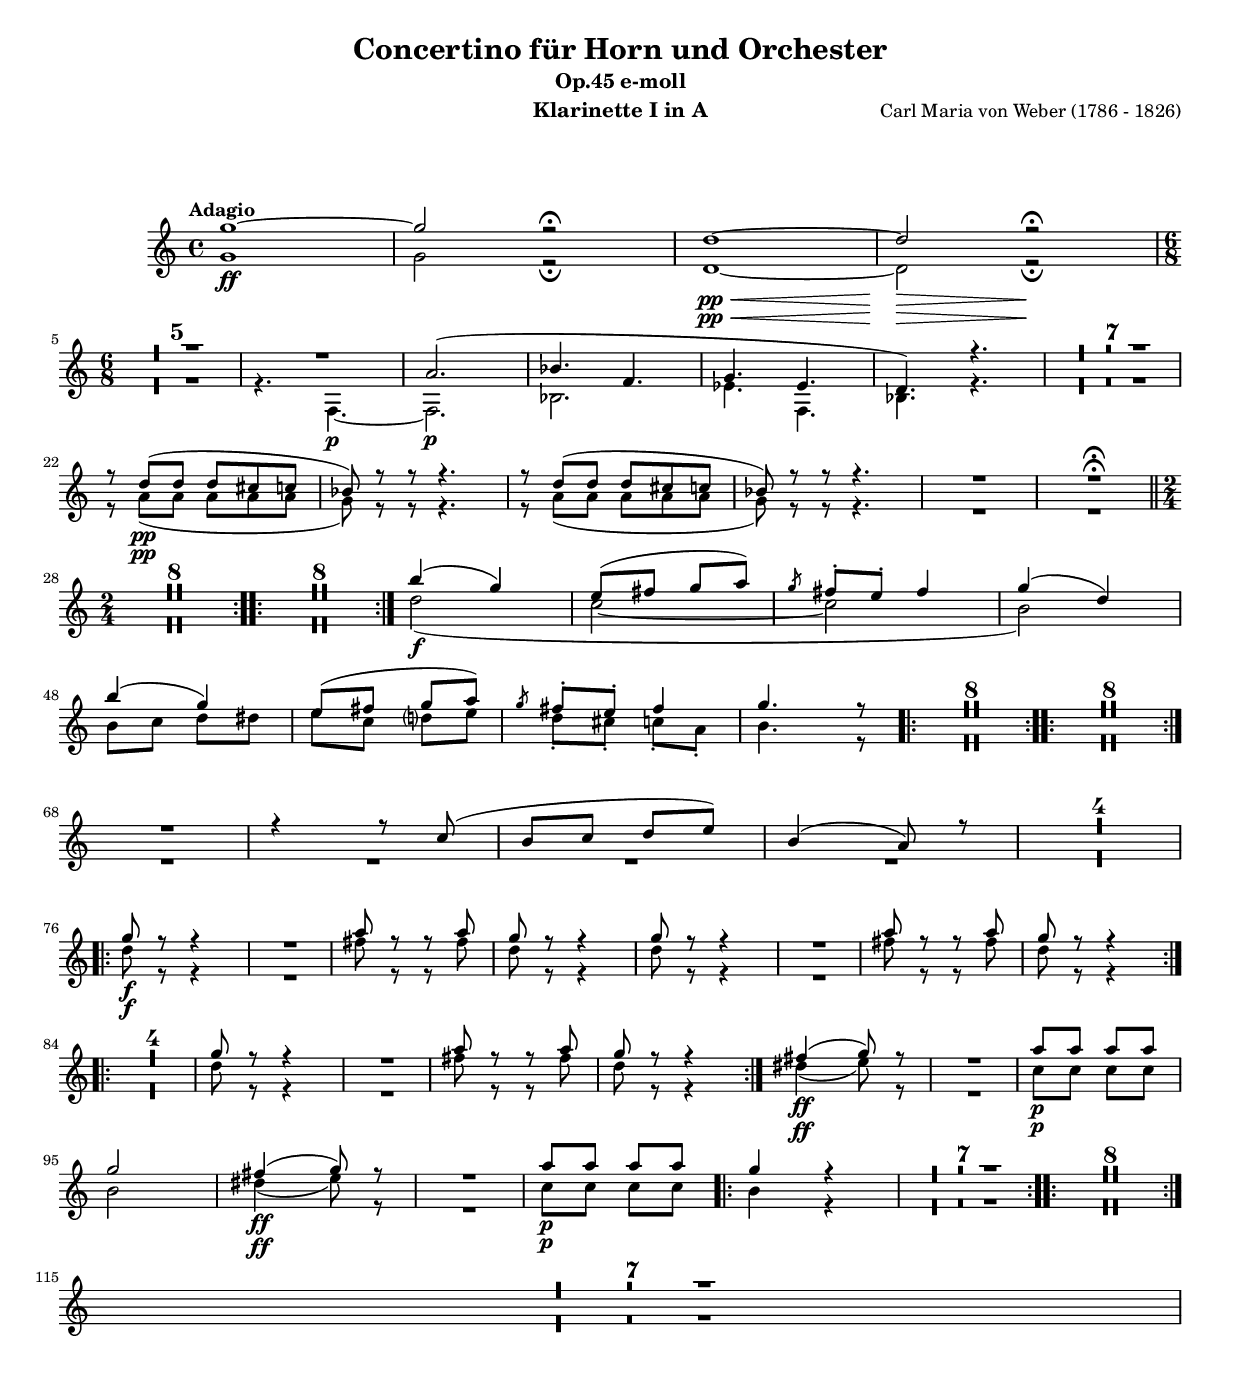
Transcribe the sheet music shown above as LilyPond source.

\version "2.18.2"
\language "deutsch"

\paper {
    top-margin = 10\mm
    bottom-margin = 10\mm
    left-margin = 10\mm
    right-margin = 10\mm
    ragged-last = ##f
}

\header{
  title = "Concertino für Horn und Orchester"
  subtitle = "Op.45 e-moll"
  composerShort = "Carl Maria von Weber"
  composer = "Carl Maria von Weber (1786 - 1826)"
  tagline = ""
}

% Adapt this for automatic line-breaks
mBreak = {}
mBreak = { \break }
#(set-global-staff-size 16)

% Useful snippets
pCresc = _\markup { \dynamic p \italic "cresc." }
mfDim = _\markup { \dynamic mf \italic "dim." }
fCantabile = _\markup { \dynamic f \italic "cantabile" }
smorz = _\markup { \italic "smorz." }
sempreFf = _\markup { \italic "sempre" \dynamic ff }
sempreFff = _\markup { \italic "sempre" \dynamic fff }
pocoF = _\markup { \italic "poco" \dynamic f }
ffz = _\markup { \dynamic { ffz } } 
crescMolto = _\markup { \italic "cresc. molto" }
pMoltoCresc = _\markup { \dynamic p \italic "molto cresc." }
sempreCresc = _\markup { \italic "sempre cresc." }
ppEspr = _\markup { \dynamic pp \italic "espr." }
ppiuEspress = _\markup { \dynamic p \italic "più espress." }
pocoCresc = _\markup { \italic "poco cresc." }
mfEspress = _\markup { \dynamic mf \italic "espress." }
pEspress = _\markup { \dynamic p \italic "espress." }
string = ^\markup { \italic "string." }
stringendo = ^\markup { \italic "stringendo" }
pocoString = ^\markup { \italic "poco string." }
sempreStringendo = ^\markup { \italic "sempre stringendo" }
sempreString = ^\markup { \italic "sempre string." }
tuttaForza = _\markup { \italic "tutta forza" }
allargando = _\markup { \italic "allargando" }
pocoMenoMosso = ^\markup {\italic \bold {"Poco meno mosso."} }
rit = ^\markup {\italic {"rit."} }
rall = ^\markup {\italic {"rall."} }
riten = ^\markup {\italic {"riten."} }
ritATempo = ^\markup { \center-align \italic {"  rit. a tempo"} }
aTempo = ^\markup { \italic {"a tempo"} }
moltoRit = ^\markup { \italic {"molto rit."} }
pocoRit = ^\markup {\italic {"poco rit."} }
pocoRiten = ^\markup {\italic {"poco riten."} }
sec = ^\markup {\italic {"sec."} }
pocoRall = ^\markup {\italic {"poco rall."} }
pocoAPocoRall = ^\markup {\italic {"poco a poco rall."} }
pocoAPocoAccel = ^\markup {\italic {"poco a poco accel."} }
pocoAPocoAccelAlD = ^\markup {\italic {"poco a poco accel. al D"} }
sempreAccel = ^\markup {\italic {"sempre accel."} }
solo = ^\markup { "Solo" }
piuF = _\markup { \italic "più" \dynamic f }
piuP = _\markup { \italic "più" \dynamic p }
lento = ^\markup { \italic "Lento" }
accel = ^\markup { \bold { "accel." } }
tempoPrimo = ^\markup { \italic { "Tempo I" } }

% Adapted from http://lsr.di.unimi.it/LSR/Snippet?id=655
% Make title, subtitle, instrument appear on pages other than the first
#(define (part-not-first-page layout props arg)
   (if (not (= (chain-assoc-get 'page:page-number props -1)
               (ly:output-def-lookup layout 'first-page-number)))
       (interpret-markup layout props arg)
       empty-stencil))

\paper {
  oddHeaderMarkup = \markup
  \fill-line {
    " "
    \on-the-fly #part-not-first-page \fontsize #-1.0 \concat {
      \fromproperty #'header:composerShort
      "     -     "
      \fromproperty #'header:title
      "     -     "
      \fromproperty #'header:instrument
    }
    \on-the-fly #print-page-number-check-first \fromproperty #'page:page-number-string
  }
  evenHeaderMarkup = \markup
  \fill-line {
    \on-the-fly #print-page-number-check-first \fromproperty #'page:page-number-string
    \on-the-fly #part-not-first-page \fontsize #-1.0 \concat {
      \fromproperty #'header:composerShort
      "     -     "
      \fromproperty #'header:title
      "     -     "
      \fromproperty #'header:instrument
    }
    " "
  }
  % Distance between title stuff and music
  markup-system-spacing.basic-distance = #12
  markup-system-spacing.minimum-distance = #12
  markup-system-spacing.padding = #10
  % Distance between music systems
  system-system-spacing.basic-distance = #14
  system-system-spacing.minimum-distance = #14
  % system-system-spacing.padding = #10
  
}

% ---------------------------------------------------------

clarinet_I = {
  \set Score.markFormatter = #format-mark-alphabet
  \accidentalStyle Score.modern-cautionary
  \compressFullBarRests
  \defaultTimeSignature
  \time 4/4
  \tempo "Adagio"
  \key c \major
  \clef violin
  \relative c' {
    % p1 1
    g''1\ff~ |
    g2 r \fermata |
    d1\pp\<~ |
    d2\> r\! \fermata
    \mBreak
    
    % p1 2
    \time 6/8
    R1*6/8*6 |
    a2.(\p |
    b4. f |
    g4. es |
    d4.) r |
    R1*6/8*7 |
    \mBreak
    
    %p1 3
    r8 d'(\pp d d cis c |
    b8) r8 r r4. |
    r8 d( d d cis c |
    b8) r8 r r4. |
    R1*6/8 |
    R1*6/8  \fermataMarkup |
    \bar "||"
    \mBreak
    
    %p1 4
    \time 2/4
    \repeat volta 2 {
      R1*2/4*8
    }
    \repeat volta 2 {
      R1*2/4*8
    }
    h'4( g) |
    e8( fis g a) |
    \slashedGrace g8 fis8-. e-. fis4 |
    g4( d) |
    \mBreak
    
    %p1 5
    h'4( g) |
    e8( fis g a) |
    \slashedGrace g8 fis8-. e-. fis4 |
    g4. r8 |
    \repeat volta 2 {
      R1*2/4*8
    }
    \repeat volta 2 {
      R1*2/4*8
    }
    \mBreak
    
    %p1 6
    R1*2/4 |
    r4 r8 c,( |
    h c d e) |
    h4( a8) r |
    R1*2/4*4 |
    \mBreak
    
    %p1 7
    \repeat volta 2 {
      g'8\f r r4 |
      R1*2/4 |
      a8 r r a |
      g8 r r4 |
      g8 r r4 |
      R1*2/4 |
      a8 r r a |
      g8 r r4 |
    }
    \mBreak
    
    %p1 8
    \repeat volta 4 {
      R1*2/4*4 |
      g8 r r4 |
      R1*2/4 |
      a8 r r a |
      g8 r r4 |
    }
    fis4(\ff g8) r |
    R1*2/4 |
    a8\p a a a |
    \mBreak
    
    %p1 9
    g2 |
    fis4(\ff g8) r |
    R1*2/4 |
    a8\p a a a |
    \repeat volta 2 {
      g4 r |
      R1*2/4*7 |
    }
    \repeat volta 2 {
      R1*2/4*8 |
    }
    \mBreak
    
    %p10
    R1*2/4*7
    \mBreak
  }
}

clarinet_II = {
  \set Score.markFormatter = #format-mark-alphabet
  \accidentalStyle Score.modern-cautionary
  \compressFullBarRests
  \defaultTimeSignature
  \time 4/4
  \tempo "Adagio"
  \key c \major
  \clef violin
  \relative c' {
    % p1 1
    g'1 |
    g2 r \fermata |
    d1\pp\<~ |
    d2\> r\! \fermata
    \mBreak
    
    % p1 2
    \time 6/8
    R1*5/8*6 |
    r4. f,4.~\p |
    f2. |
    b2. |
    es4. f, |
    b4. r |
    R1*6/8*7 |
    \mBreak
    
    
    %p1 3
    r8 a'(\pp a a a a |
    g8) r8 r r4. |
    r8 a( a a a a |
    g8) r8 r r4. |
    R1*6/8 |
    R1*6/8  \fermataMarkup |
    \bar "||"
    \mBreak
    
    %p1 4
    \time 2/4
    \repeat volta 2 {
      R1*2/4*8
    }
    \repeat volta 2 {
      R1*2/4*8
    }
    d'2(\f |
    c2~ |
    c2 |
    h2) |
    \mBreak
    
    %p1 5
    h8 c d dis |
    e8 c d e |
    d8-. cis-. c-. a-. |
    h4. r8 |
    \repeat volta 2 {
      R1*2/4*8
    }
    \repeat volta 2 {
      R1*2/4*8
    }
    \mBreak
    
    %p1 6
    R1*2/4*8 |
    \mBreak
    
    %p1 7
    \repeat volta 2 {
      d8\f r r4 |
      R1*2/4 |
      fis8 r r fis |
      d8 r r4 |
      d8 r r4 |
      R1*2/4 |
      fis8 r r fis |
      d8 r r4 |
    }
    
    %p1 8
    \repeat volta 2 {
      R1*2/4*4 |
      d8 r r4 |
      R1*2/4 |
      fis8 r r fis |
      d8 r r4 |
    }
    dis4(\ff e8) r |
    R1*2/4 |
    c8\p c c c |
    \mBreak
    
    %p1 9
    h2 |
    dis4(\ff e8) r |
    R1*2/4 |
    c8\p c c c |
    \repeat volta 2 {
      h4 r |
      R1*2/4*7 |
    }
    \repeat volta 2 {
      R1*2/4*8 |
    }
    \mBreak
    
    %p10
    R1*2/4*7
    \mBreak
  }
}


% ---------------------------------------------------------

\bookpart {
  \header{
    instrument = "Klarinette I in A"
  }
  \score {
    \new Staff {
      \compressFullBarRests
      \set Score.markFormatter = #format-mark-box-alphabet
      \override DynamicLineSpanner.staff-padding = #3
      \accidentalStyle Score.modern-cautionary
      <<
      {
        \transpose a a \clarinet_I
      }
      \\
      {
        \transpose a a \clarinet_II
      }
      >>
    }
  }
}

%{
\bookpart {
  \header{
    instrument = "Klarinette I in Bb"
  }
  \score {
    \new Staff {
      \compressFullBarRests
      \set Score.markFormatter = #format-mark-box-alphabet
      \override DynamicLineSpanner.staff-padding = #3
      \accidentalStyle Score.modern-cautionary
      \new Voice {
        \transpose b a \clarinet_I
      }
    }
  }
}


\bookpart {
  \header{
    instrument = "Klarinette II in Bb"
  }
  \score {
    \new Staff {
      \compressFullBarRests
      \set Score.markFormatter = #format-mark-box-alphabet
      \override DynamicLineSpanner.staff-padding = #3
      \accidentalStyle Score.modern-cautionary
      \new Voice {
        \transpose b a \clarinet_II
      }
    }
  }
}
%}
